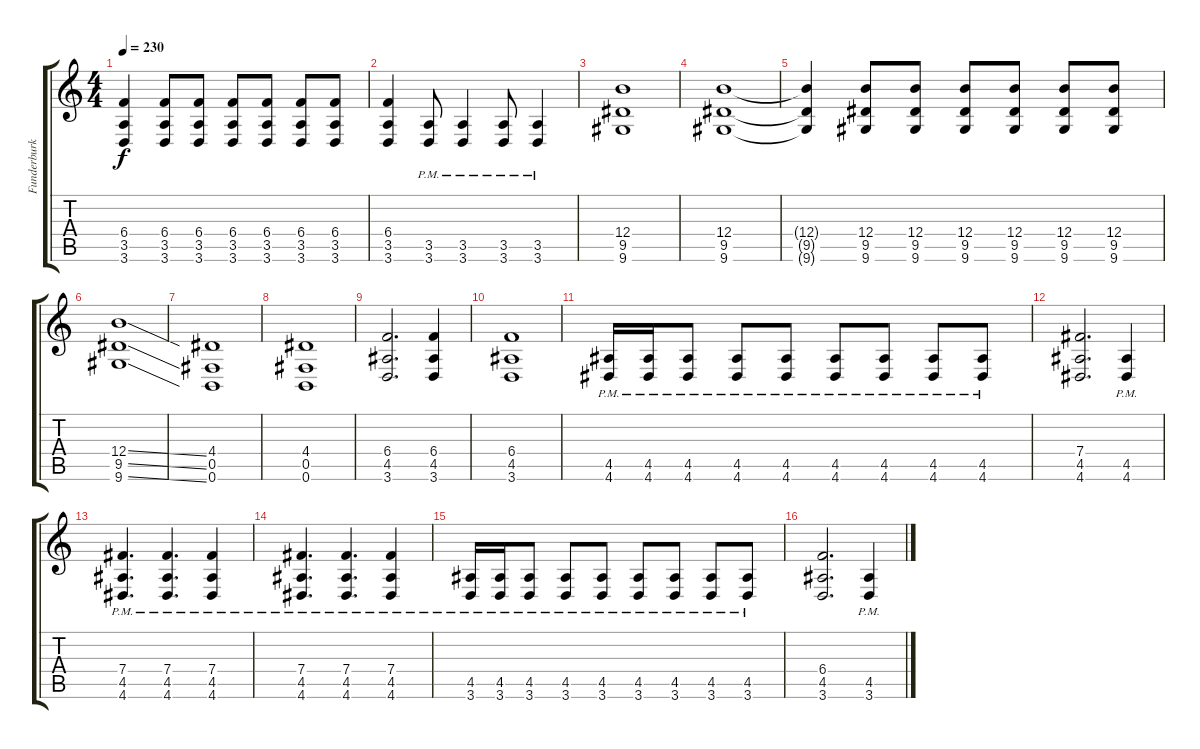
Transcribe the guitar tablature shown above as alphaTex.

\track ("Funderburk Rhythm" "Funderburk") {instrument overdrivenguitar}
\staff {score tabs}
\tuning (Db4 Ab3 E3 B2 Gb2 B1) {hide}
\ts (4 4)
\tempo 230
\clef g2
\ks c
(6.4{t} 3.5{t} 3.6{t}).4{dy f} (6.4 3.5 3.6).8 (6.4 3.5 3.6).8 (6.4 3.5 3.6).8 (6.4 3.5 3.6).8 (6.4 3.5 3.6).8 (6.4 3.5 3.6).8 |
(6.4 3.5 3.6).4 (3.5{pm} 3.6{pm}).8 (3.5{pm} 3.6{pm}).4 (3.5{pm} 3.6{pm}).8 (3.5{pm} 3.6{pm}).4 |
(12.4 9.5 9.6).1 |
(12.4 9.5 9.6).1 |
(12.4{t} 9.5{t} 9.6{t}).4 (12.4 9.5 9.6).8 (12.4 9.5 9.6).8 (12.4 9.5 9.6).8 (12.4 9.5 9.6).8 (12.4 9.5 9.6).8 (12.4 9.5 9.6).8 |
(12.4{ss} 9.5{ss} 9.6{ss}).1 |
(4.4 0.5 0.6).1 |
(4.4 0.5 0.6).1 |
(6.4 4.5 3.6).2{d} (6.4 4.5 3.6).4 |
(6.4 4.5 3.6).1 |
(4.5{pm} 4.6{pm}).16 (4.5{pm} 4.6{pm}).16 (4.5{pm} 4.6{pm}).8 (4.5{pm} 4.6{pm}).8 (4.5{pm} 4.6{pm}).8 (4.5{pm} 4.6{pm}).8 (4.5{pm} 4.6{pm}).8 (4.5{pm} 4.6{pm}).8 (4.5{pm} 4.6{pm}).8 |
(7.4 4.5 4.6).2{d} (4.5{pm} 4.6{pm}).4 |
(7.4{pm} 4.5{pm} 4.6{pm}).4{d} (7.4{pm} 4.5{pm} 4.6{pm}).4{d} (7.4{pm} 4.5{pm} 4.6{pm}).4 |
(7.4{pm} 4.5{pm} 4.6{pm}).4{d} (7.4{pm} 4.5{pm} 4.6{pm}).4{d} (7.4{pm} 4.5{pm} 4.6{pm}).4 |
(4.5{pm} 3.6{pm}).16 (4.5{pm} 3.6{pm}).16 (4.5{pm} 3.6{pm}).8 (4.5{pm} 3.6{pm}).8 (4.5{pm} 3.6{pm}).8 (4.5{pm} 3.6{pm}).8 (4.5{pm} 3.6{pm}).8 (4.5{pm} 3.6{pm}).8 (4.5{pm} 3.6{pm}).8 |
(6.4 4.5 3.6).2{d} (4.5{pm} 3.6{pm}).4
